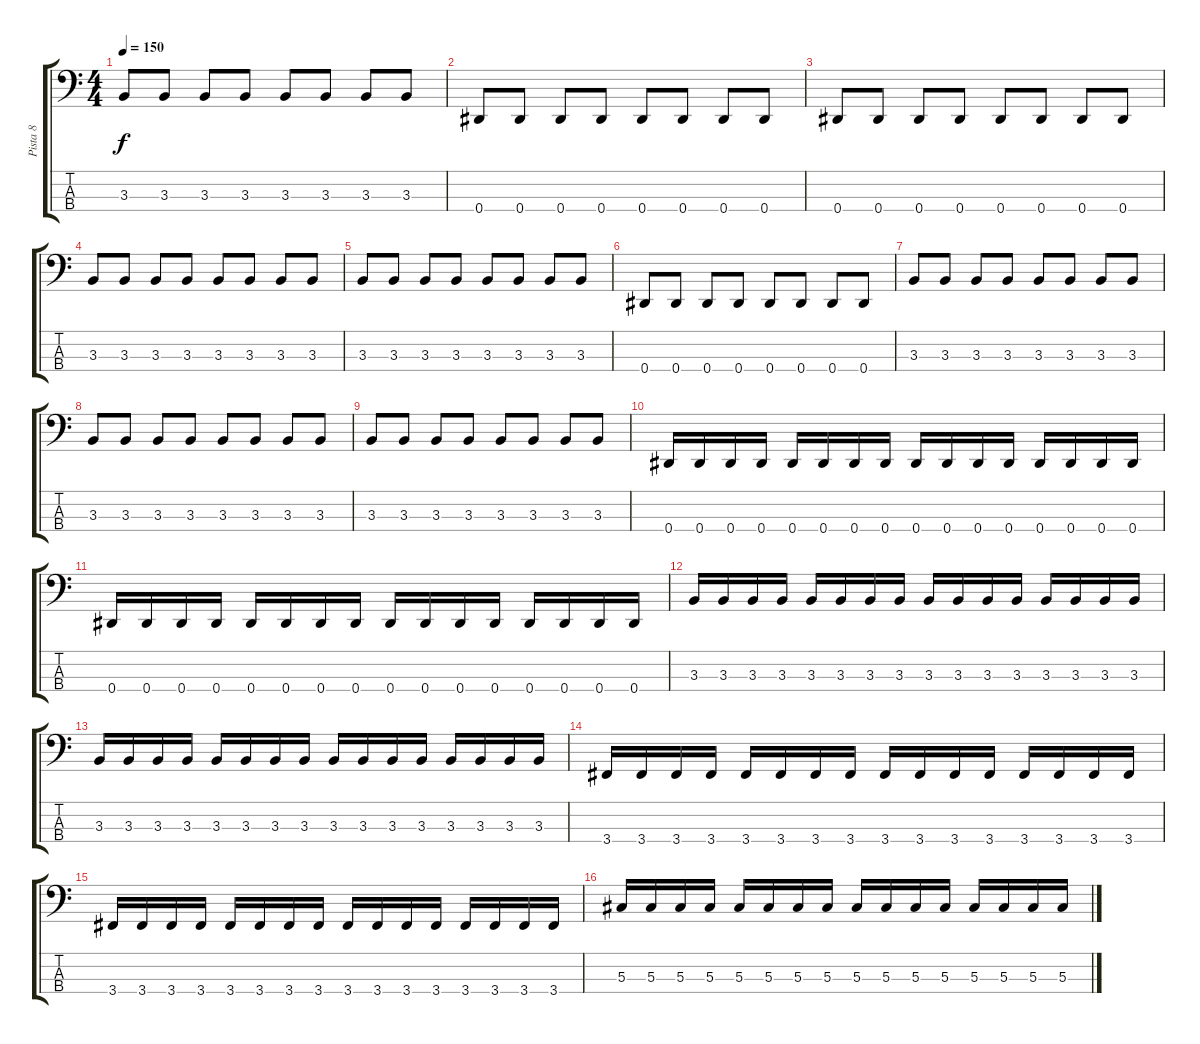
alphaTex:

\track ("Pista 8" "Pista 8") {instrument electricbassfinger}
\staff {score tabs}
\tuning (Gb2 Db2 Ab1 Eb1) {hide}
\ts (4 4)
\tempo 150
\clef f4
\ks c
3.3.8{dy f} 3.3.8 3.3.8 3.3.8 3.3.8 3.3.8 3.3.8 3.3.8 |
0.4.8 0.4.8 0.4.8 0.4.8 0.4.8 0.4.8 0.4.8 0.4.8 |
0.4.8 0.4.8 0.4.8 0.4.8 0.4.8 0.4.8 0.4.8 0.4.8 |
3.3.8 3.3.8 3.3.8 3.3.8 3.3.8 3.3.8 3.3.8 3.3.8 |
3.3.8 3.3.8 3.3.8 3.3.8 3.3.8 3.3.8 3.3.8 3.3.8 |
0.4.8 0.4.8 0.4.8 0.4.8 0.4.8 0.4.8 0.4.8 0.4.8 |
3.3.8 3.3.8 3.3.8 3.3.8 3.3.8 3.3.8 3.3.8 3.3.8 |
3.3.8 3.3.8 3.3.8 3.3.8 3.3.8 3.3.8 3.3.8 3.3.8 |
3.3.8 3.3.8 3.3.8 3.3.8 3.3.8 3.3.8 3.3.8 3.3.8 |
0.4.16 0.4.16 0.4.16 0.4.16 0.4.16 0.4.16 0.4.16 0.4.16 0.4.16 0.4.16 0.4.16 0.4.16 0.4.16 0.4.16 0.4.16 0.4.16 |
0.4.16 0.4.16 0.4.16 0.4.16 0.4.16 0.4.16 0.4.16 0.4.16 0.4.16 0.4.16 0.4.16 0.4.16 0.4.16 0.4.16 0.4.16 0.4.16 |
3.3.16 3.3.16 3.3.16 3.3.16 3.3.16 3.3.16 3.3.16 3.3.16 3.3.16 3.3.16 3.3.16 3.3.16 3.3.16 3.3.16 3.3.16 3.3.16 |
3.3.16 3.3.16 3.3.16 3.3.16 3.3.16 3.3.16 3.3.16 3.3.16 3.3.16 3.3.16 3.3.16 3.3.16 3.3.16 3.3.16 3.3.16 3.3.16 |
3.4.16 3.4.16 3.4.16 3.4.16 3.4.16 3.4.16 3.4.16 3.4.16 3.4.16 3.4.16 3.4.16 3.4.16 3.4.16 3.4.16 3.4.16 3.4.16 |
3.4.16 3.4.16 3.4.16 3.4.16 3.4.16 3.4.16 3.4.16 3.4.16 3.4.16 3.4.16 3.4.16 3.4.16 3.4.16 3.4.16 3.4.16 3.4.16 |
5.3.16 5.3.16 5.3.16 5.3.16 5.3.16 5.3.16 5.3.16 5.3.16 5.3.16 5.3.16 5.3.16 5.3.16 5.3.16 5.3.16 5.3.16 5.3.16
